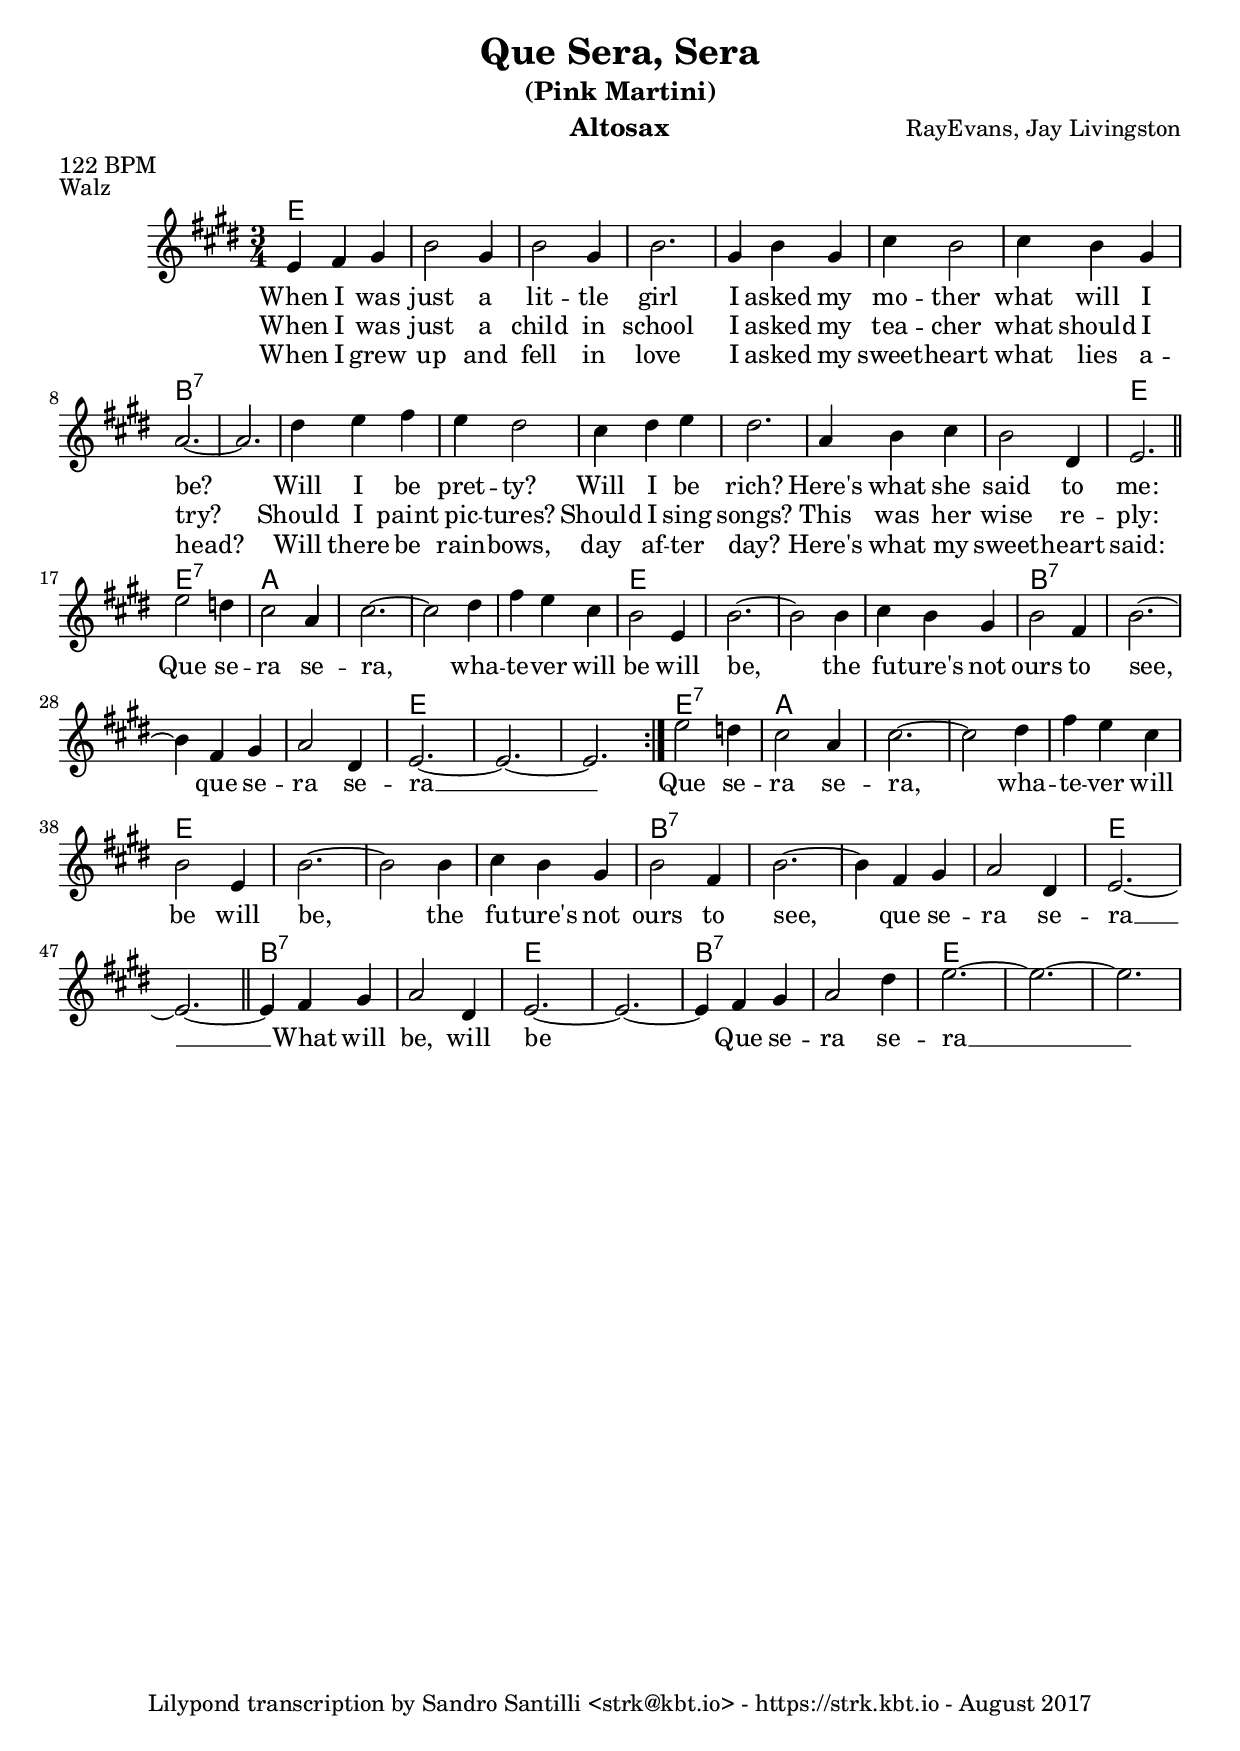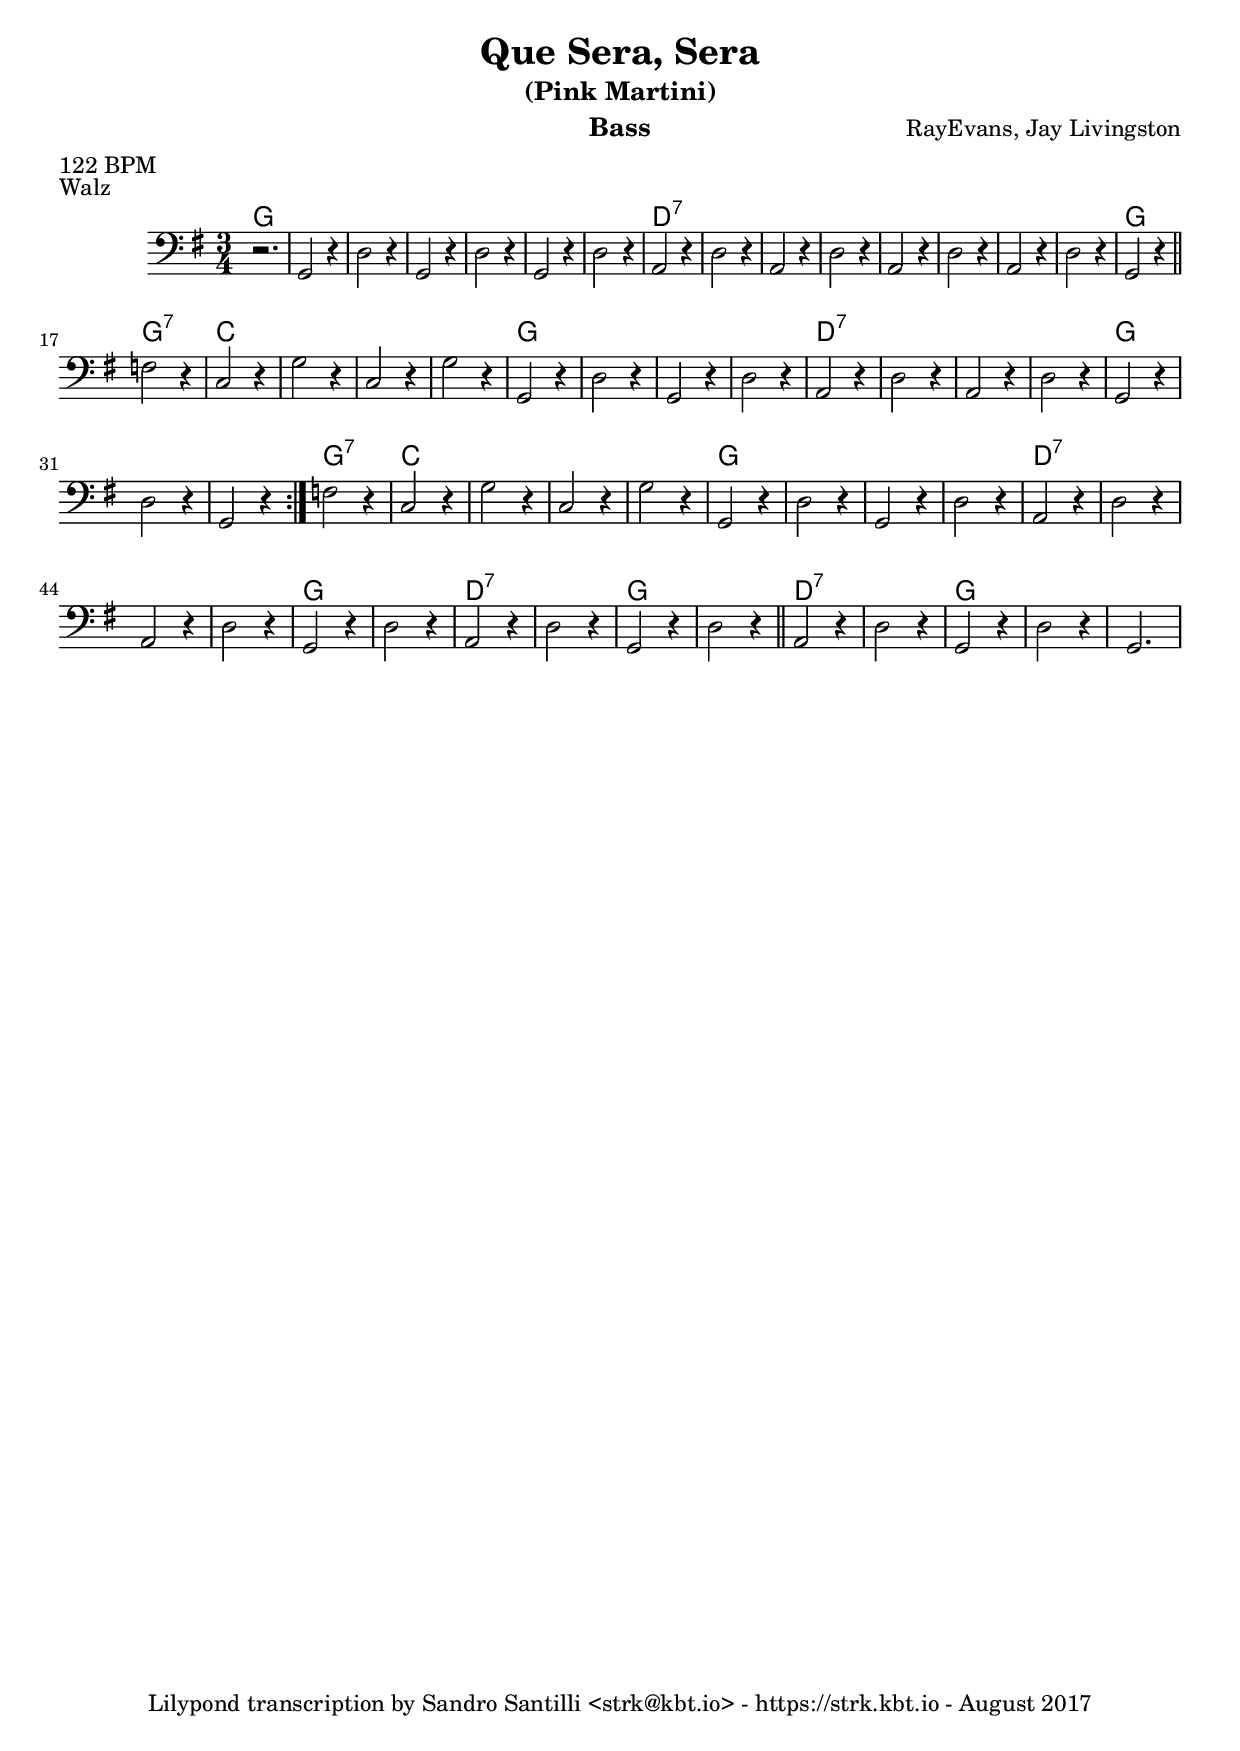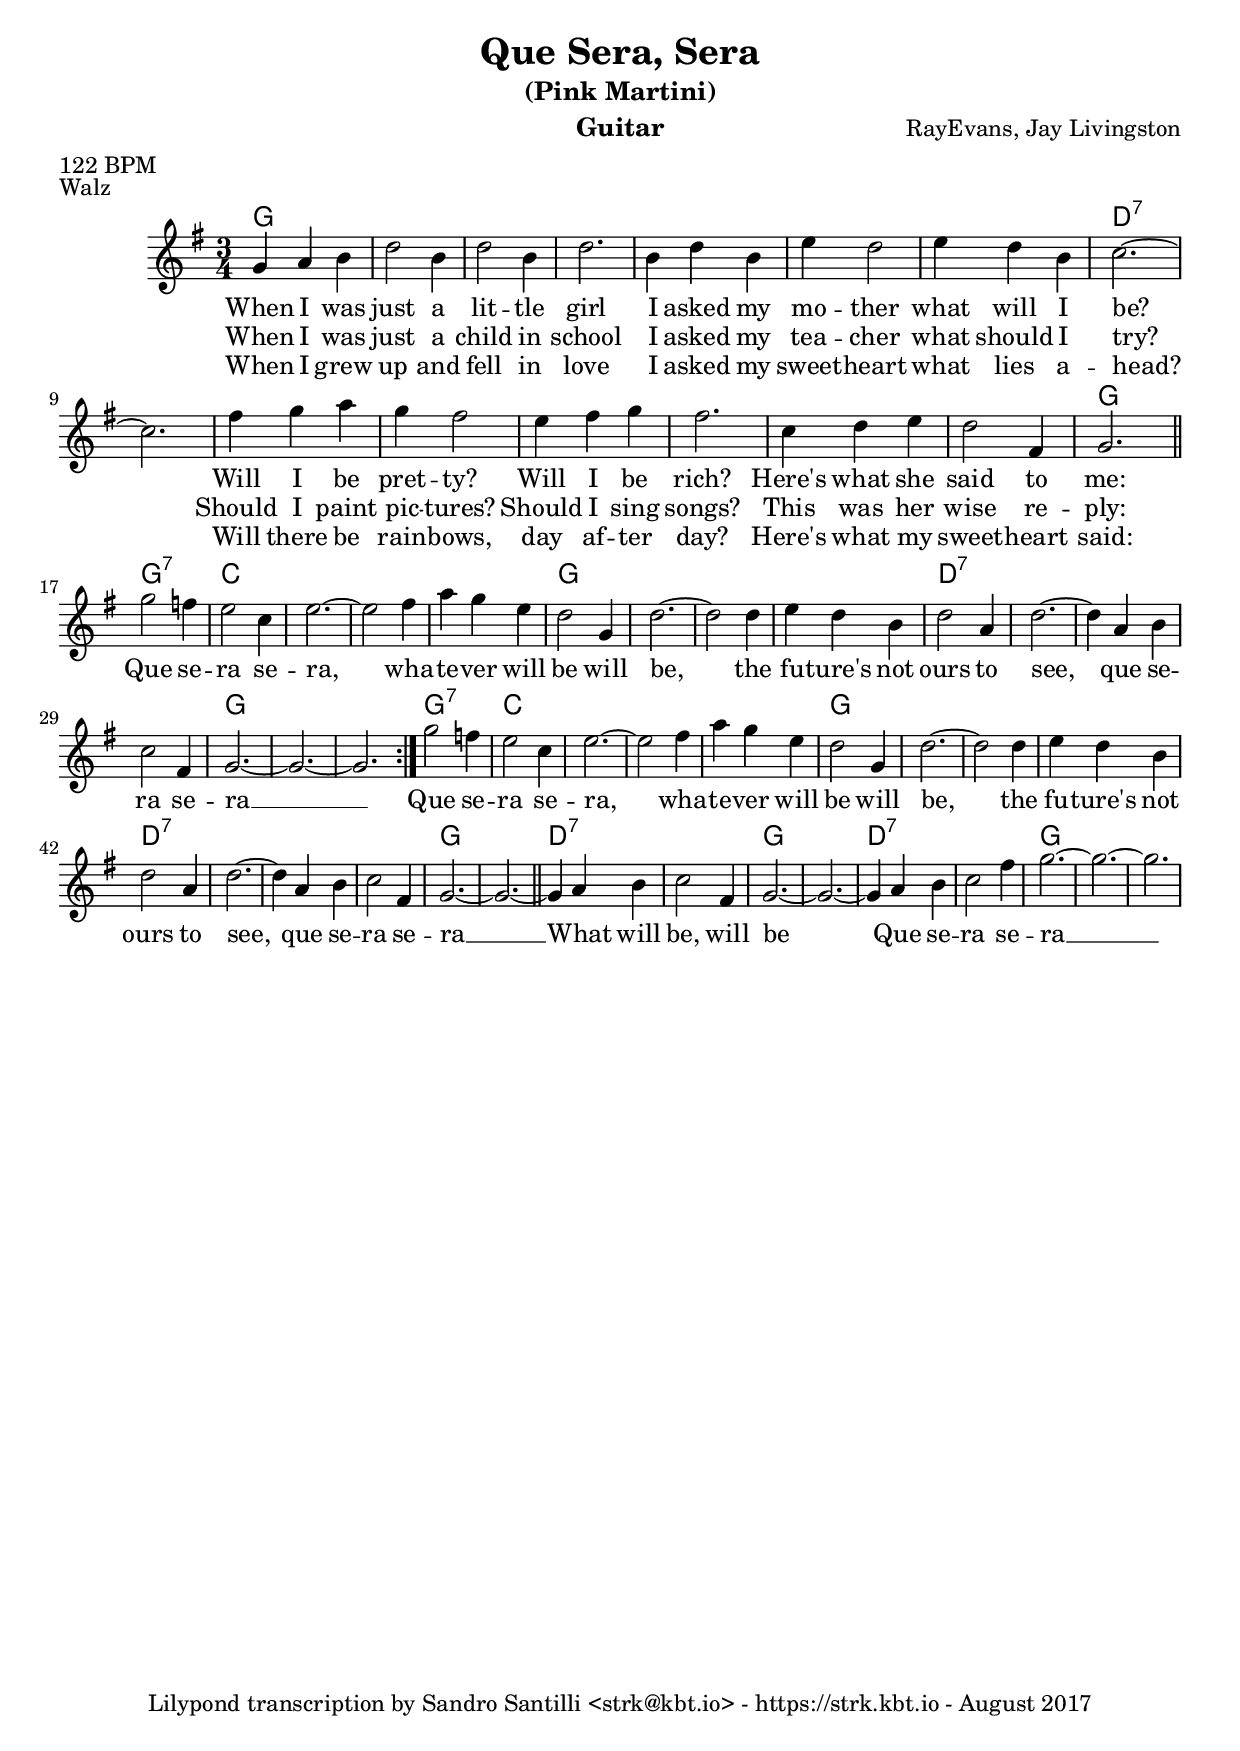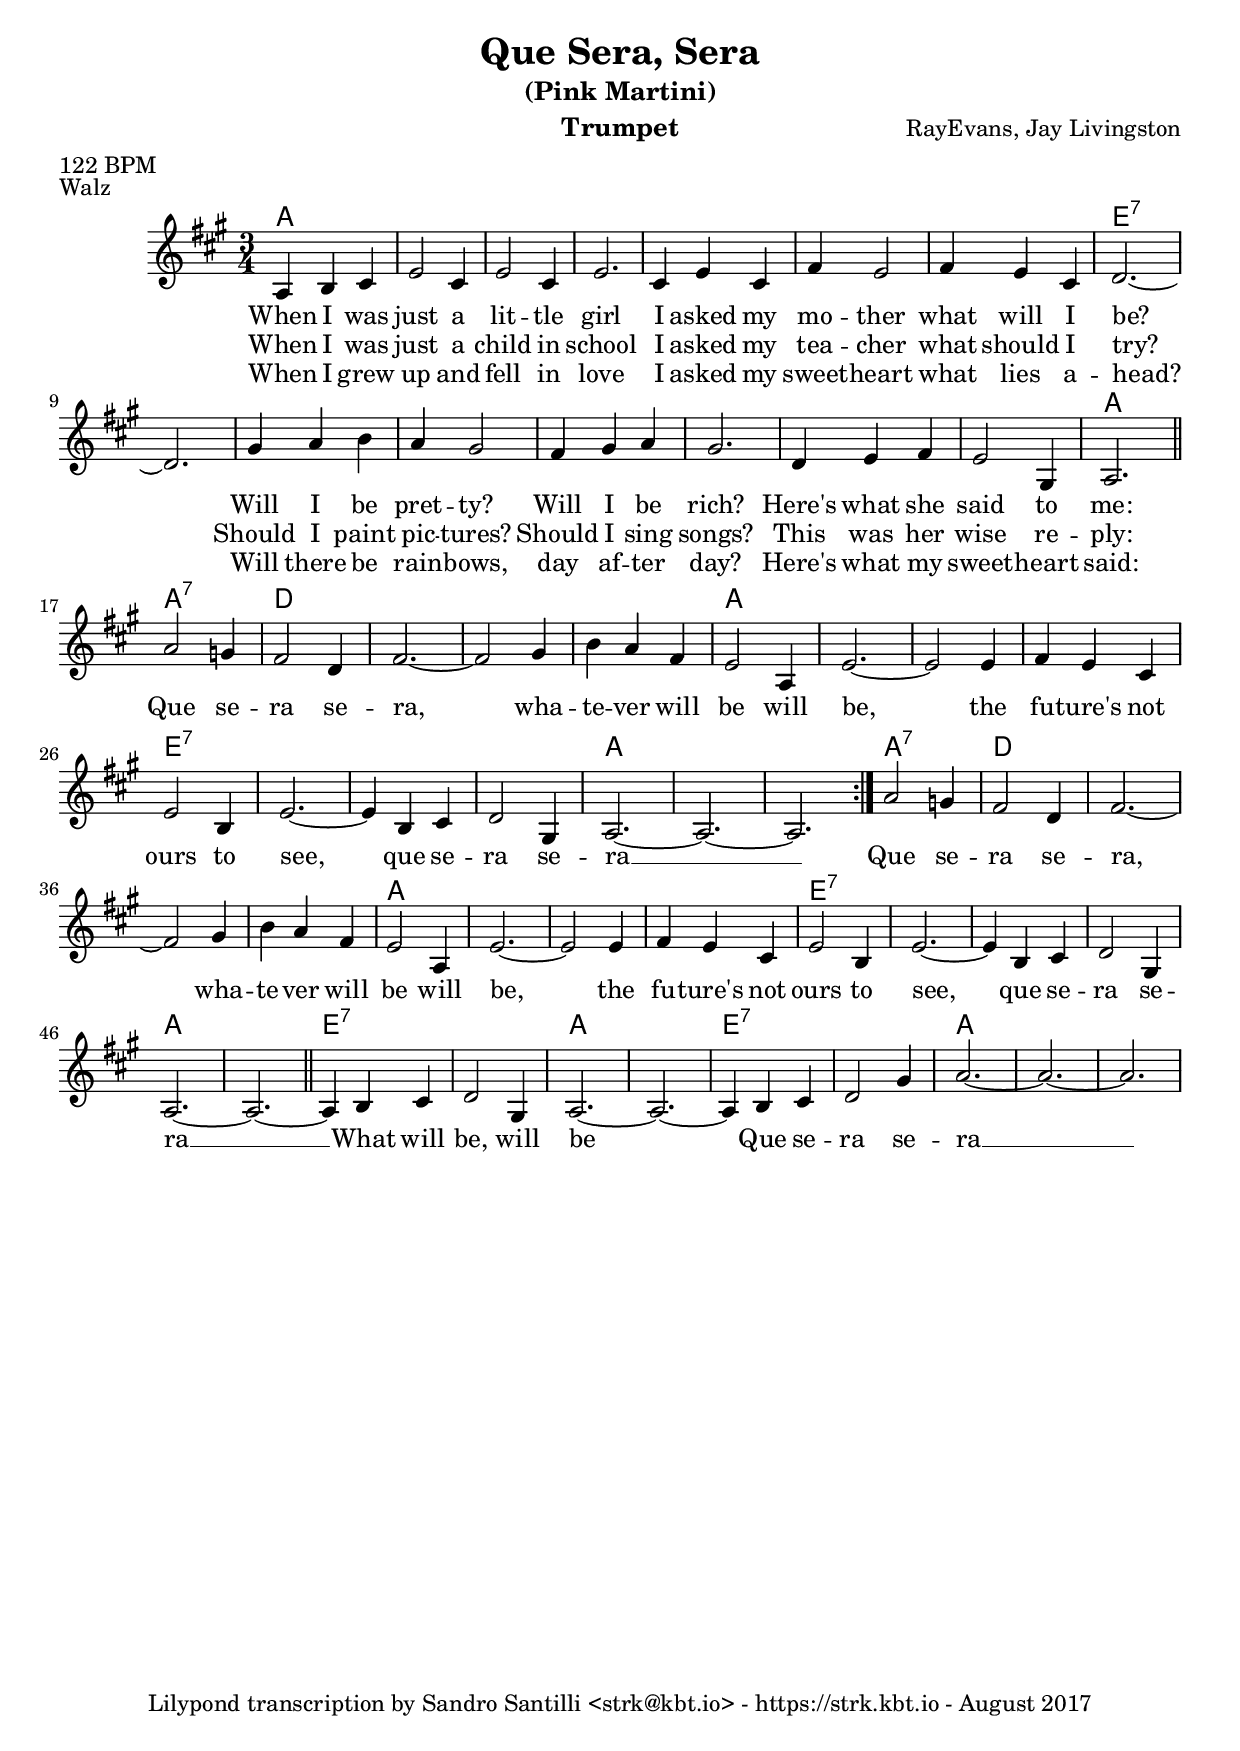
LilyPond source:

\version "2.10.33"

\header {
	title = "Que Sera, Sera"
	composer = "RayEvans, Jay Livingston"
	subtitle = "(Pink Martini)"
	meter = "122 BPM"
	piece = "Walz"
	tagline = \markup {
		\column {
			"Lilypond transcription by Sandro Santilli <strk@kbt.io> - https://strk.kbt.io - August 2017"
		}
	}
}

%------------- Lyrics ---------- {

words_chorus = \lyricmode {
  Que se -- ra se -- ra,
  wha -- te -- ver will be will be,
  the fu -- ture's not ours to see,
  que se -- ra se -- ra __
}

words_verse_first = \lyricmode {

  % (A)
  When I was just a lit -- tle girl
  I asked my mo -- ther what will I be?
  Will I be pret -- ty?
  Will I be rich?
  Here's what she said to me:

}

words_verse_second = \lyricmode {
  % (A)
  When I was just a child in school
  I asked my tea -- cher what should I try?
  Should I paint pic -- tures?
  Should I sing songs?
  This was her wise re -- ply:
}

words_verse_third = \lyricmode {
  When I grew up and fell in love
  I asked my sweet -- heart what lies a -- head?
  Will there be rain -- bows, day af -- ter day?
  Here's what my sweet -- heart said:
}

words_coda = \lyricmode {
  What will be, will be  % (trumpet)
  Que se -- ra se -- ra __  % (trumpet)
}

words_line_one = \lyricmode {
  \words_verse_first % (A)
  \words_chorus       % (B)
  \words_chorus       % (B)
  \words_coda         % (C)
}

words_line_two = \lyricmode {
  \words_verse_second % (A)
  %\words_chorus      % (B)
  %(chorus)
}

words_line_three = \lyricmode {
  \words_verse_third % (A)
  %\words_chorus      % (B)
  %(chorus)
}

wordsUnfold = \lyricmode {
  \words_verse_first
  \words_chorus
  \words_verse_second
  \words_chorus
  \words_verse_third
  \words_chorus
  \words_coda
}

%------------- Melody ---------- }{

melody_strophe = \relative c' {
  c4 d e | g2 e4  | g2 e4   | g2.        |
  e4 g e | a g2   | a4 g e  | f2.~       |
  f      | b4 c d | c b2    | a4 b c     |
  b2.    | f4 g a | g2 b,4  | c2.        \bar "||"
}

melody_chorus = \relative c' {
  c'2 bes4 | a2 f4  | a2.~  | a2 b4  |
  d c a    | g2 c,4 | g'2.~ | g2 g4  |
  a g e    | g2 d4  | g2.~  | g4 d e |
  f2 b,4   | c2.~   | c~    | c      |
}

melody_coda = \relative c' {
  c'2 bes4 | a2 f4  | a2.~  | a2 b4  |
  d c a    | g2 c,4 | g'2.~ | g2 g4  |
  a g e    | g2 d4  | g2.~  | g4 d e |
  f2 b,4   | c2.~   | c~    \bar "||" c4 d e |
  f2 b,4   | c2.~   | c~    | c4 d e |
  f2 b4    | c2.~   | c~    | c      |
}

melody = \relative c' {
  \key c \major
  \time 3/4

  \repeat volta 3 {
    \melody_strophe % A
    \break
    \melody_chorus  % B
  }

  \melody_coda  % C

}

melodyUnfold = \relative c' {
  \key c \major
  \time 3/4

  \melody_strophe % A
  \break
  \melody_chorus  % B
  \break

  \melody_strophe % A
  \break
  \melody_chorus  % B

  \melody_strophe % A
  \break
  \melody_chorus  % B
  \break
  \melody_chorus  % B

  \melody_strophe % A
  \break
  \melody_chorus  % B
  \break
  \melody_coda  % C

}

%------------- Bassline ---------- }{

bassStrophe = \absolute {

  r2. |
  % G
  g,2 r4 | d2 r4  | g,2 r4 |
  d2 r4  | g,2 r4 | d2 r4  |
  % D7
  a,2 r4 | d2 r4 | a,2 r4 | d2 r4 |
  a,2 r4 | d2 r4 | a,2 r4 | d2 r4 |
  % G
  g,2 r4 \bar "||"
}

bassChorus = {
  % G7
  f2 r4 |
  % C (G')
  c2 r4 | g2 r4 | c2 r4 | g2 r4 |
  % G
  g,2 r4 | d2 r4 | g,2 r4 | d2 r4 |
  % D7
  a,2 r4 | d2 r4 | a,2 r4 | d2 r4 |
  % G
  g,2 r4 | d2 r4 | g,2 r4 |
}

bassCoda = {
  % G7
  f2 r4 |
  % C (G')
  c2 r4 | g2 r4 | c2 r4 | g2 r4 |
  % G
  g,2 r4 | d2 r4 | g,2 r4 | d2 r4 |
  % D7
  a,2 r4 | d2 r4 | a,2 r4 | d2 r4 |
  % G
  g,2 r4 | d2 r4 |
  % D7
  a,2 r4 | d2 r4 |
  % G
  g,2 r4 | d2 r4 \bar "||"
  % D7
  a,2 r4 | d2 r4 |
  % G
  g,2 r4 | d2 r4 |
  g,2.
}

% Bass strings go from "e," to "g" in absolute terms
bassLine = {
  \key g \major
  \clef F
  \time 3/4

  \repeat volta 3 {
    \bassStrophe % A
    \break
    \bassChorus  % B
  }

  \bassCoda % C
}


%------------- Chords ---------- }{

harmony = \chordmode {

  %\mark "[A]"
  % (A) - strophe
  c2. | s   | s   | s   |
  s   | s   | s   | g:7 |
  s   | s   | s   | s   |
  s   | s   | s   | c   |

  %\mark "[B]"
  % (B) - chorus
  c:7 | f   | s   | s   |
  s   | c   | s   | s   |
  s   | g:7 | s   | s   |
  s   | c   | s   | s   |

  % (B')
  c:7 | f   | s   | s   |
  s   | c   | s   | s   |
  s   | g:7 | s   | s   |
  s   | c   | s   | 

  % coda
  g:7 | s   | c   | s   |
  g:7 | s   | c   | s   |

}

%------------- Bass Score ---------- }{

bassScore = { <<

	\transpose c g % as played by Pink Martini
	\new ChordNames {
		\harmony
	}

  \new Staff {
      \bassLine
  }

	%\new Lyrics \lyricsto "lead" \words_line_one
	%\new Lyrics \lyricsto "lead" \words_line_two
	%\new Lyrics \lyricsto "lead" \words_line_three

>> }

%------------- Lead Sheet ---------- }{

leadSheet = { <<

	\new ChordNames {
		\harmony
	}

  \new Staff {
    \new Voice = "lead" {
      \melody
    } 
  }

	%\new Lyrics \words
	\new Lyrics \lyricsto "lead" \words_line_one
	\new Lyrics \lyricsto "lead" \words_line_two
	\new Lyrics \lyricsto "lead" \words_line_three

>> }

%------------- Unfold Sheet ---------- }{

unfoldSheet = { <<

	\new ChordNames {
		\harmony
	}

  \new Staff {
    \new Voice = "unfold" {
      \melodyUnfold
    } 
  }

	\new Lyrics \wordsUnfold

>> }

%------------- Books ---------- }{

%\book {
%  \bookOutputSuffix "unfold-G"
%  \score {
%	  \transpose c g % as played by Pink Martini
%	                 % or for Eb instrument when the C version
%	                 % is played by trumpet
%    \unfoldSheet
%  }
%}

\book {
  \bookOutputSuffix "G-guitar"
  \header { instrument = "Guitar" }
  \score {
	  \transpose c g % as played by Pink Martini
	                 % or for Eb instrument when the C version
	                 % is played by trumpet
    \leadSheet
  }
}

%\book {
%  \bookOutputSuffix "lead-C"
%  \score {
%	  % as written in lilypond, simplest for any instrument
%    \leadSheet
%  }
%}

%\book {
%  \bookOutputSuffix "lead-Bb"
%  \score {
%	  \transpose c bes, % for concert pitch when simplest is played by Bb trumpet
%    \leadSheet
%  }
%}


\book {
  \bookOutputSuffix "G-trumpet"
  \header { instrument = "Trumpet" }
  \score {
	  \transpose c a, % as played by Pink Martini,
                    % for Bb transposing instrument (ie: trumpet)
    \leadSheet
  }
}

\book {
  %#(set-global-staff-size 28)
  \bookOutputSuffix "G-bass"
  \header { instrument = "Bass" }
  \score {
    \bassScore
  }
}

\book {
  \bookOutputSuffix "G-altosax"
  \header { instrument = "Altosax" }
  \score {
	  \transpose c e % as played by Pink Martini,
                   % for Eb transposing instrument (ie: altosax)
    \leadSheet
  }
}

%------------- Midi ---------- }{

\score {
  {
    <<
      \new ChordNames {
        \set Staff.midiInstrument = "guitar"
	      \transpose c g
        \harmony
      }
      \new Staff {
        \set Staff.midiInstrument = "muted trumpet"
	      \transpose c g
        \new Voice = "vocal" { \melody }
      }
      \new Staff {
        \set Staff.midiInstrument = "acoustic bass"
        \new Voice = "bass" { \bassLine }
      }
    >>
  }
	\midi { \context { \Score tempoWholesPerMinute = #(ly:make-moment 270 8) } }
}

% ---------------------------------- }
